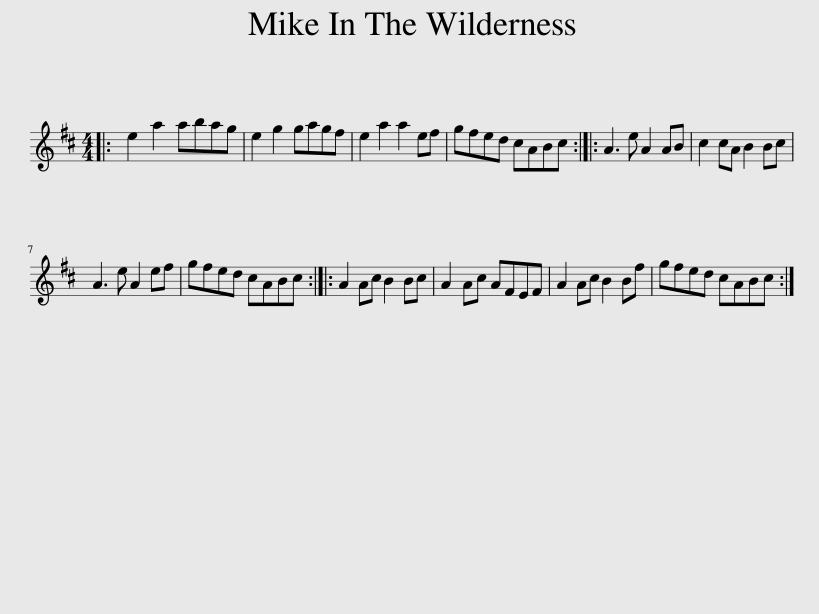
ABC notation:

X:1
L:1/8
M:4/4
I:linebreak $
K:D
V:1 treble
V:1
|: e2 a2 abag | e2 g2 gagf | e2 a2 a2 ef | gfed cABc :: A3 e A2 AB | %5
 c2 cA B2 Bc |$ A3 e A2 ef | gfed cABc :: A2 Ac B2 Bc | A2 Ac AFEF | %10
 A2 Ac B2 Bf | gfed cABc :| %12
